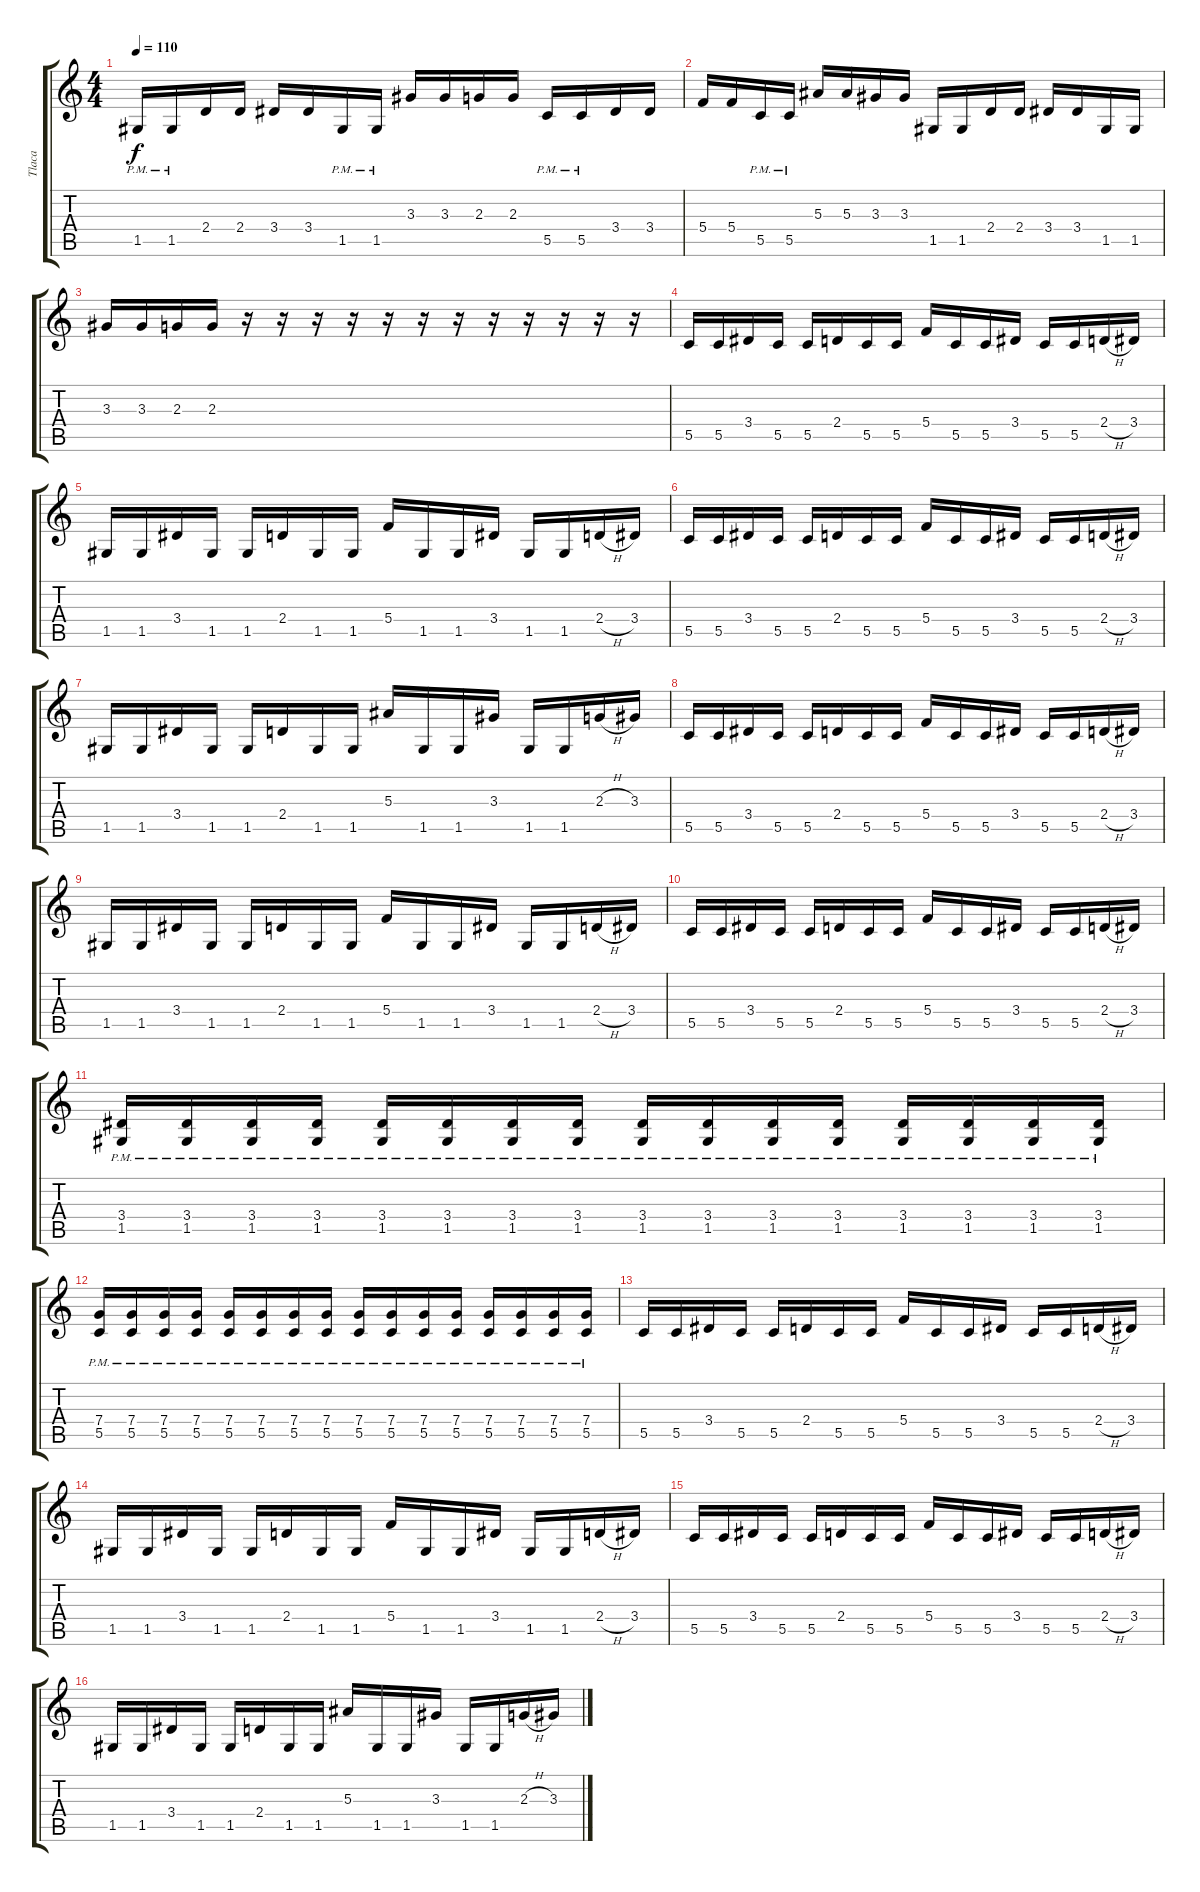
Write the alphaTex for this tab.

\track ("Tlaca" "Tlaca") {instrument distortionguitar}
\staff {score tabs}
\tuning (D4 A3 F3 C3 G2 D2) {hide}
\ts (4 4)
\tempo 110
\clef g2
\ks c
1.5{pm}.16{dy f} 1.5{pm}.16 2.4.16 2.4.16 3.4.16 3.4.16 1.5{pm}.16 1.5{pm}.16 3.3.16 3.3.16 2.3.16 2.3.16 5.5{pm}.16 5.5{pm}.16 3.4.16 3.4.16 |
5.4.16 5.4.16 5.5{pm}.16 5.5{pm}.16 5.3.16 5.3.16 3.3.16 3.3.16 1.5.16 1.5.16 2.4.16 2.4.16 3.4.16 3.4.16 1.5.16 1.5.16 |
3.3.16 3.3.16 2.3.16 2.3.16 r.16 r.16 r.16 r.16 r.16 r.16 r.16 r.16 r.16 r.16 r.16 r.16 |
5.5.16 5.5.16 3.4.16 5.5.16 5.5.16 2.4.16 5.5.16 5.5.16 5.4.16 5.5.16 5.5.16 3.4.16 5.5.16 5.5.16 2.4{h}.16 3.4.16 |
1.5.16 1.5.16 3.4.16 1.5.16 1.5.16 2.4.16 1.5.16 1.5.16 5.4.16 1.5.16 1.5.16 3.4.16 1.5.16 1.5.16 2.4{h}.16 3.4.16 |
5.5.16 5.5.16 3.4.16 5.5.16 5.5.16 2.4.16 5.5.16 5.5.16 5.4.16 5.5.16 5.5.16 3.4.16 5.5.16 5.5.16 2.4{h}.16 3.4.16 |
1.5.16 1.5.16 3.4.16 1.5.16 1.5.16 2.4.16 1.5.16 1.5.16 5.3.16 1.5.16 1.5.16 3.3.16 1.5.16 1.5.16 2.3{h}.16 3.3.16 |
5.5.16 5.5.16 3.4.16 5.5.16 5.5.16 2.4.16 5.5.16 5.5.16 5.4.16 5.5.16 5.5.16 3.4.16 5.5.16 5.5.16 2.4{h}.16 3.4.16 |
1.5.16 1.5.16 3.4.16 1.5.16 1.5.16 2.4.16 1.5.16 1.5.16 5.4.16 1.5.16 1.5.16 3.4.16 1.5.16 1.5.16 2.4{h}.16 3.4.16 |
5.5.16 5.5.16 3.4.16 5.5.16 5.5.16 2.4.16 5.5.16 5.5.16 5.4.16 5.5.16 5.5.16 3.4.16 5.5.16 5.5.16 2.4{h}.16 3.4.16 |
(3.4 1.5{pm}).16 (3.4 1.5{pm}).16 (3.4 1.5{pm}).16 (3.4 1.5{pm}).16 (3.4 1.5{pm}).16 (3.4 1.5{pm}).16 (3.4 1.5{pm}).16 (3.4 1.5{pm}).16 (3.4 1.5{pm}).16 (3.4 1.5{pm}).16 (3.4 1.5{pm}).16 (3.4 1.5{pm}).16 (3.4 1.5{pm}).16 (3.4 1.5{pm}).16 (3.4 1.5{pm}).16 (3.4 1.5{pm}).16 |
(7.4 5.5{pm}).16 (7.4 5.5{pm}).16 (7.4 5.5{pm}).16 (7.4 5.5{pm}).16 (7.4 5.5{pm}).16 (7.4 5.5{pm}).16 (7.4 5.5{pm}).16 (7.4 5.5{pm}).16 (7.4 5.5{pm}).16 (7.4 5.5{pm}).16 (7.4 5.5{pm}).16 (7.4 5.5{pm}).16 (7.4 5.5{pm}).16 (7.4 5.5{pm}).16 (7.4 5.5{pm}).16 (7.4 5.5{pm}).16 |
5.5.16 5.5.16 3.4.16 5.5.16 5.5.16 2.4.16 5.5.16 5.5.16 5.4.16 5.5.16 5.5.16 3.4.16 5.5.16 5.5.16 2.4{h}.16 3.4.16 |
1.5.16 1.5.16 3.4.16 1.5.16 1.5.16 2.4.16 1.5.16 1.5.16 5.4.16 1.5.16 1.5.16 3.4.16 1.5.16 1.5.16 2.4{h}.16 3.4.16 |
5.5.16 5.5.16 3.4.16 5.5.16 5.5.16 2.4.16 5.5.16 5.5.16 5.4.16 5.5.16 5.5.16 3.4.16 5.5.16 5.5.16 2.4{h}.16 3.4.16 |
1.5.16 1.5.16 3.4.16 1.5.16 1.5.16 2.4.16 1.5.16 1.5.16 5.3.16 1.5.16 1.5.16 3.3.16 1.5.16 1.5.16 2.3{h}.16 3.3.16
